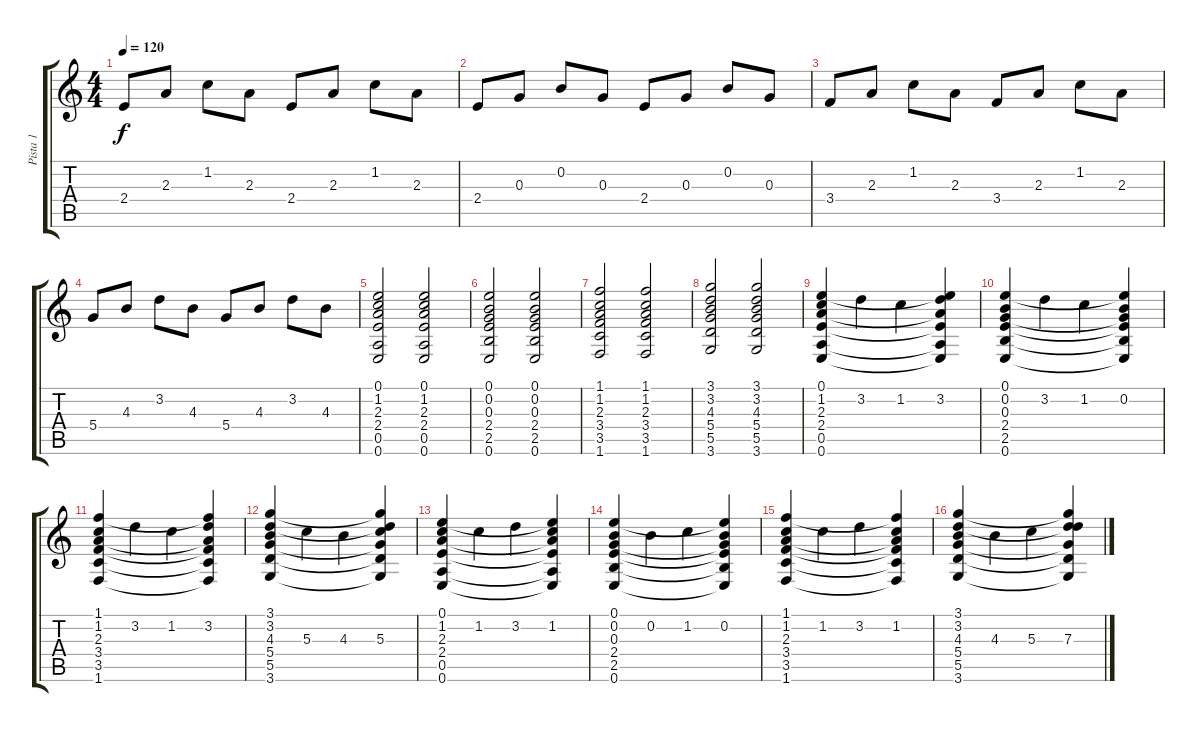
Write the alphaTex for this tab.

\track ("Pista 1" "Pista 1") {instrument acousticguitarnylon}
\staff {score tabs}
\tuning (E4 B3 G3 D3 A2 E2) {hide}
\ts (4 4)
\tempo 120
\clef g2
\ks c
2.4.8{dy f instrument acousticguitarnylon} 2.3.8 1.2.8 2.3.8 2.4.8 2.3.8 1.2.8 2.3.8 |
2.4.8 0.3.8 0.2.8 0.3.8 2.4.8 0.3.8 0.2.8 0.3.8 |
3.4.8 2.3.8 1.2.8 2.3.8 3.4.8 2.3.8 1.2.8 2.3.8 |
5.4.8 4.3.8 3.2.8 4.3.8 5.4.8 4.3.8 3.2.8 4.3.8 |
(0.1 1.2 2.3 2.4 0.5 0.6).2 (0.1 1.2 2.3 2.4 0.5 0.6).2 |
(0.1 0.2 0.3 2.4 2.5 0.6).2 (0.1 0.2 0.3 2.4 2.5 0.6).2 |
(1.1 1.2 2.3 3.4 3.5 1.6).2 (1.1 1.2 2.3 3.4 3.5 1.6).2 |
(3.1 3.2 4.3 5.4 5.5 3.6).2 (3.1 3.2 4.3 5.4 5.5 3.6).2 |
(0.1 1.2 2.3 2.4 0.5 0.6).4 3.2.4 1.2.4 (0.1{t} 3.2 2.3{t} 2.4{t} 0.5{t} 0.6{t}).4 |
(0.1 0.2 0.3 2.4 2.5 0.6).4 3.2.4 1.2.4 (0.1{t} 0.2 0.3{t} 2.4{t} 2.5{t} 0.6{t}).4 |
(1.1 1.2 2.3 3.4 3.5 1.6).4 3.2.4 1.2.4 (1.1{t} 3.2 2.3{t} 3.4{t} 3.5{t} 1.6{t}).4 |
(3.1 3.2 4.3 5.4 5.5 3.6).4 5.3.4 4.3.4 (3.1{t} 3.2{t} 5.3 5.4{t} 5.5{t} 3.6{t}).4 |
(0.1 1.2 2.3 2.4 0.5 0.6).4 1.2.4 3.2.4 (0.1{t} 1.2 2.3{t} 2.4{t} 0.5{t} 0.6{t}).4 |
(0.1 0.2 0.3 2.4 2.5 0.6).4 0.2.4 1.2.4 (0.1{t} 0.2 0.3{t} 2.4{t} 2.5{t} 0.6{t}).4 |
(1.1 1.2 2.3 3.4 3.5 1.6).4 1.2.4 3.2.4 (1.1{t} 1.2 2.3{t} 3.4{t} 3.5{t} 1.6{t}).4 |
(3.1 3.2 4.3 5.4 5.5 3.6).4 4.3.4 5.3.4 (3.1{t} 3.2{t} 7.3 5.4{t} 5.5{t} 3.6{t}).4
